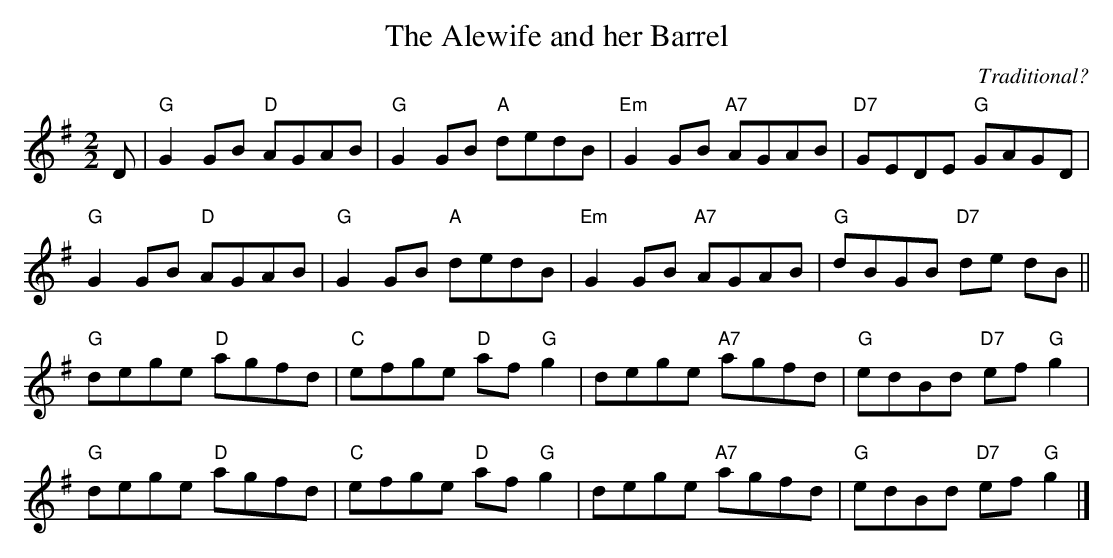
X:1
T:The Alewife and her Barrel
C:Traditional?
M:2/2
L:1/8
K:G
D |\
"G"G2GB "D"AGAB | "G"G2GB "A"dedB | "Em"G2GB "A7"AGAB | "D7"GEDE "G"GAGD |
"G"G2GB "D"AGAB | "G"G2GB "A"dedB | "Em"G2GB "A7"AGAB | "G"dBGB "D7"de dB ||
"G"dege "D"agfd | "C"efge "D"af"G"g2 | dege "A7"agfd | "G"edBd "D7"ef"G"g2 |
"G"dege "D"agfd | "C"efge "D"af"G"g2 | dege "A7"agfd | "G"edBd "D7"ef"G"g2 |]
